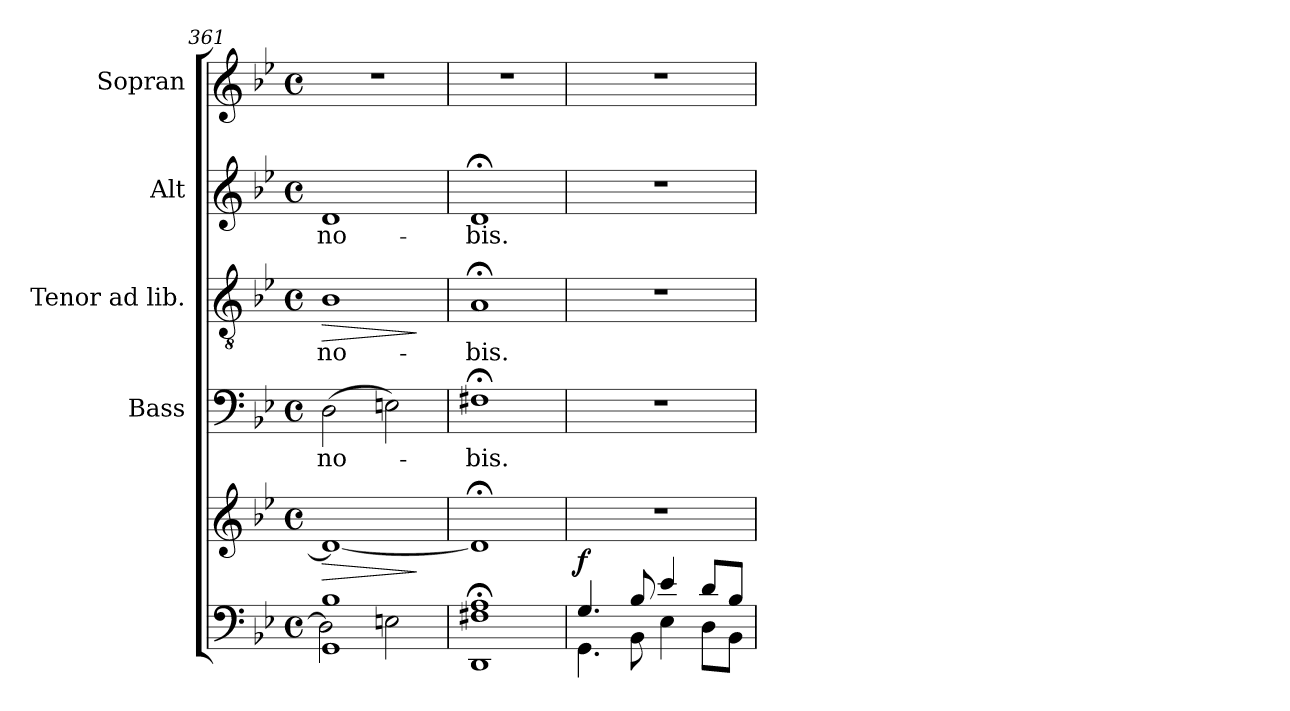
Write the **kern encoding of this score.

**kern	**kern	**dynam	**kern	**text	**kern	**text	**dynam	**kern	**text	**kern
*part5	*part5	*part5	*part4	*part4	*part3	*part3	*part3	*part2	*part2	*part1
*staff6	*staff5	*staff5/6	*staff4	*staff4	*staff3	*staff3	*staff3	*staff2	*staff2	*staff1
*	*	*	*I"Bass	*	*I"Tenor ad lib.	*	*	*I"Alt	*	*I"Sopran
*	*	*	*I'B.	*	*I'T.	*	*	*I'A.	*	*I'S.
*clefF4	*clefG2	*	*clefF4	*	*clefGv2	*	*	*clefG2	*	*clefG2
*k[b-e-]	*k[b-e-]	*	*k[b-e-]	*	*k[b-e-]	*	*	*k[b-e-]	*	*k[b-e-]
*B-:	*B-:	*	*B-:	*	*B-:	*	*	*B-:	*	*B-:
*M4/4	*M4/4	*	*M4/4	*	*M4/4	*	*	*M4/4	*	*M4/4
*met(c)	*met(c)	*	*met(c)	*	*met(c)	*	*	*met(c)	*	*met(c)
=361	=361	=361	=361	=361	=361	=361	=361	=361	=361	=361
*^	*	*	*	*	*	*	*	*	*	*
*	*^	*	*	*	*	*	*	*	*	*	*
!	!	!	!	!LO:HP:b	!	!LO:LY:b	!	!LO:LY:b	!LO:HP:b	!	!LO:LY:b	!
1B-	1GG	2D\]	1d_	>	(>2D\	no-	1B-	no-	>	1d	no-	1r
.	.	2En\	.	.	2En\)	.	.	.	.	.	.	.
*v	*v	*v	*	*	*	*	*	*	*	*	*	*
.	.	]	.	.	.	.	]	.	.	.
=362	=362	=362	=362	=362	=362	=362	=362	=362	=362	=362
*^	*	*	*	*	*	*	*	*	*	*
!	!	!	!	!	!LO:LY:b	!	!LO:LY:b	!	!	!LO:LY:b	!
1F#X; 1A;	1DD	1d;<]	.	1F#X;<	-bis.	1A;<	-bis.	.	1d;<	-bis.	1r
=363	=363	=363	=363	=363	=363	=363	=363	=363	=363	=363	=363
!	!	!	!LO:DY:a=2	!	!	!	!	!	!	!	!
4.G/	4.GG\	1r	f	1r	.	1r	.	.	1r	.	1r
8B-/	8BB-\	.	.	.	.	.	.	.	.	.	.
4e-/	4E-\	.	.	.	.	.	.	.	.	.	.
8d/L	8D\L	.	.	.	.	.	.	.	.	.	.
8B-/J	8BB-\J	.	.	.	.	.	.	.	.	.	.
*v	*v	*	*	*	*	*	*	*	*	*	*
=	=	=	=	=	=	=	=	=	=	=
*-	*-	*-	*-	*-	*-	*-	*-	*-	*-	*-
